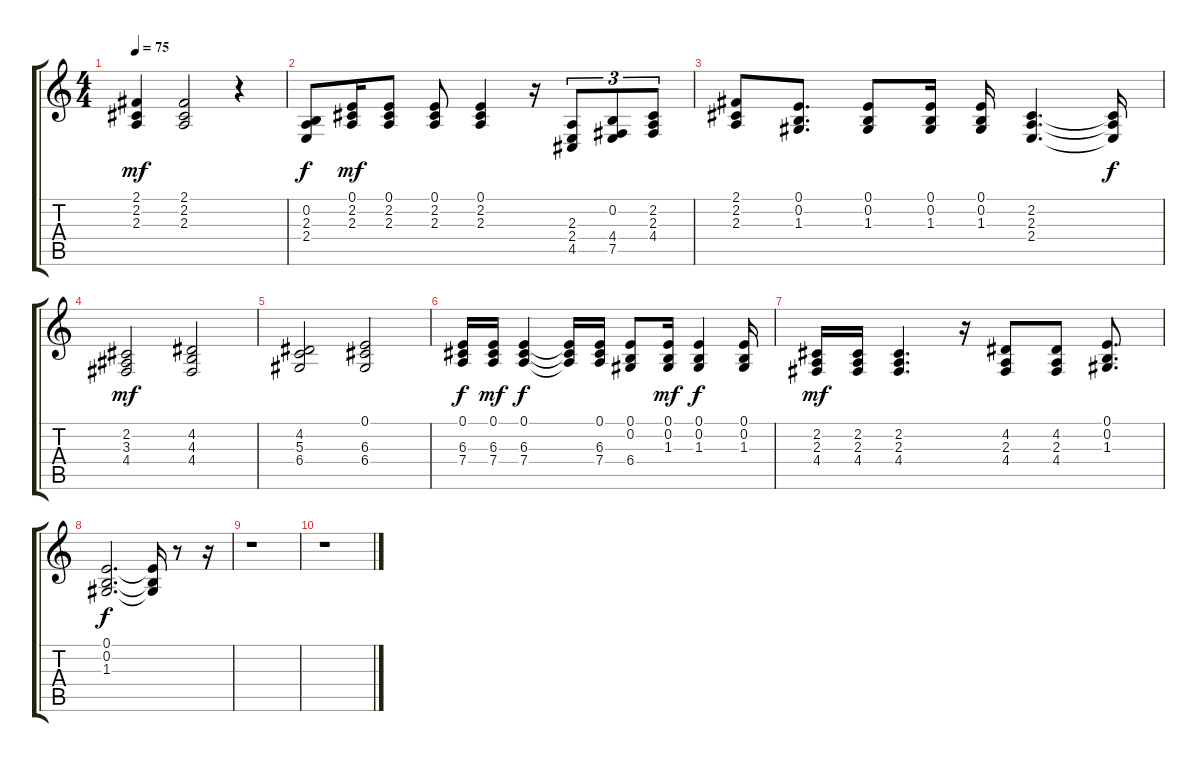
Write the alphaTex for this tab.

\track "" {instrument voiceoohs}
\staff {score tabs}
\tuning (E4 B3 G3 D3 A2 E2) {hide}
\ts (4 4)
\tempo 75
\clef g2
\ks c
(2.1 2.2 2.3).4{dy mf} (2.1 2.2 2.3).2 r.4 |
(0.2 2.3 2.4).8{dy f} (0.1 2.2 2.3).16{dy mf} (0.1 2.2 2.3).8 (0.1 2.2 2.3).8 (0.1 2.2 2.3).4 r.16 (2.3 2.4 4.5).8{tu (3 2)} (0.2 4.4 7.5).8{tu (3 2)} (2.2 2.3 4.4).8{tu (3 2)} |
(2.1 2.2 2.3).8 (0.1 0.2 1.3).8{d} (0.1 0.2 1.3).8 (0.1 0.2 1.3).16 (0.1 0.2 1.3).16 (2.2 2.3 2.4).4{d} (2.2{t} 2.3{t} 2.4{t}).16{dy f} |
(2.2 3.3 4.4).2{dy mf} (4.2 4.3 4.4).2 |
(4.2 5.3 6.4).2 (0.1 6.3 6.4).2 |
(0.1 6.3 7.4).16{dy f} (0.1 6.3 7.4).16{dy mf} (0.1 6.3 7.4).4{dy f} (0.1{t} 6.3{t} 7.4{t}).16 (0.1 6.3 7.4).16 (0.1 0.2 6.4).8 (0.1 0.2 1.3).16{dy mf} (0.1 0.2 1.3).4{dy f} (0.1 0.2 1.3).16 |
(2.2 2.3 4.4).16{dy mf} (2.2 2.3 4.4).16 (2.2 2.3 4.4).4{d} r.16 (4.2 2.3 4.4).8 (4.2 2.3 4.4).8 (0.1 0.2 1.3).8{d} |
(0.1 0.2 1.3).2{d dy f} (0.1{t} 0.2{t} 1.3{t}).16 r.8 r.16 |
r.1 |
r.1
